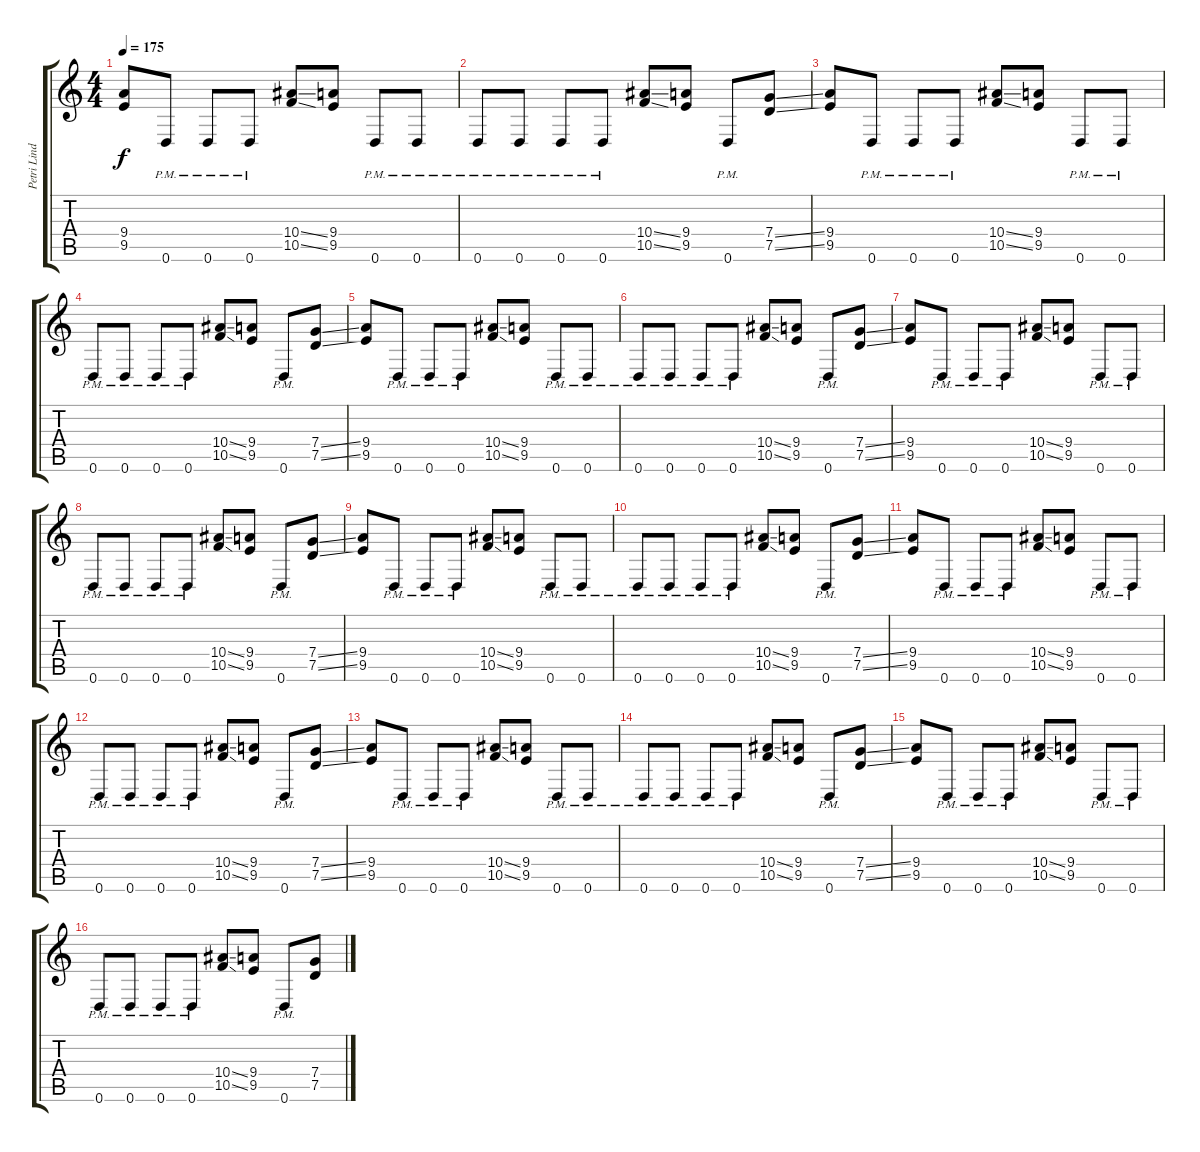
\track ("Petri Lindroos" "Petri Lind") {instrument distortionguitar}
\staff {score tabs}
\tuning (D4 A3 F3 C3 G2 D2) {hide}
\ts (4 4)
\tempo 175
\clef g2
\ks c
(9.4 9.5).8{dy f} 0.6{pm}.8 0.6{pm}.8 0.6{pm}.8 (10.4{ss} 10.5{ss}).8 (9.4 9.5).8 0.6{pm}.8 0.6{pm}.8 |
0.6{pm}.8 0.6{pm}.8 0.6{pm}.8 0.6{pm}.8 (10.4{ss} 10.5{ss}).8 (9.4 9.5).8 0.6{pm}.8 (7.4{ss} 7.5{ss}).8 |
(9.4 9.5).8 0.6{pm}.8 0.6{pm}.8 0.6{pm}.8 (10.4{ss} 10.5{ss}).8 (9.4 9.5).8 0.6{pm}.8 0.6{pm}.8 |
0.6{pm}.8 0.6{pm}.8 0.6{pm}.8 0.6{pm}.8 (10.4{ss} 10.5{ss}).8 (9.4 9.5).8 0.6{pm}.8 (7.4{ss} 7.5{ss}).8 |
(9.4 9.5).8 0.6{pm}.8 0.6{pm}.8 0.6{pm}.8 (10.4{ss} 10.5{ss}).8 (9.4 9.5).8 0.6{pm}.8 0.6{pm}.8 |
0.6{pm}.8 0.6{pm}.8 0.6{pm}.8 0.6{pm}.8 (10.4{ss} 10.5{ss}).8 (9.4 9.5).8 0.6{pm}.8 (7.4{ss} 7.5{ss}).8 |
(9.4 9.5).8 0.6{pm}.8 0.6{pm}.8 0.6{pm}.8 (10.4{ss} 10.5{ss}).8 (9.4 9.5).8 0.6{pm}.8 0.6{pm}.8 |
0.6{pm}.8 0.6{pm}.8 0.6{pm}.8 0.6{pm}.8 (10.4{ss} 10.5{ss}).8 (9.4 9.5).8 0.6{pm}.8 (7.4{ss} 7.5{ss}).8 |
(9.4 9.5).8 0.6{pm}.8 0.6{pm}.8 0.6{pm}.8 (10.4{ss} 10.5{ss}).8 (9.4 9.5).8 0.6{pm}.8 0.6{pm}.8 |
0.6{pm}.8 0.6{pm}.8 0.6{pm}.8 0.6{pm}.8 (10.4{ss} 10.5{ss}).8 (9.4 9.5).8 0.6{pm}.8 (7.4{ss} 7.5{ss}).8 |
(9.4 9.5).8 0.6{pm}.8 0.6{pm}.8 0.6{pm}.8 (10.4{ss} 10.5{ss}).8 (9.4 9.5).8 0.6{pm}.8 0.6{pm}.8 |
0.6{pm}.8 0.6{pm}.8 0.6{pm}.8 0.6{pm}.8 (10.4{ss} 10.5{ss}).8 (9.4 9.5).8 0.6{pm}.8 (7.4{ss} 7.5{ss}).8 |
(9.4 9.5).8 0.6{pm}.8 0.6{pm}.8 0.6{pm}.8 (10.4{ss} 10.5{ss}).8 (9.4 9.5).8 0.6{pm}.8 0.6{pm}.8 |
0.6{pm}.8 0.6{pm}.8 0.6{pm}.8 0.6{pm}.8 (10.4{ss} 10.5{ss}).8 (9.4 9.5).8 0.6{pm}.8 (7.4{ss} 7.5{ss}).8 |
(9.4 9.5).8 0.6{pm}.8 0.6{pm}.8 0.6{pm}.8 (10.4{ss} 10.5{ss}).8 (9.4 9.5).8 0.6{pm}.8 0.6{pm}.8 |
0.6{pm}.8 0.6{pm}.8 0.6{pm}.8 0.6{pm}.8 (10.4{ss} 10.5{ss}).8 (9.4 9.5).8 0.6{pm}.8 (7.4{ss} 7.5{ss}).8
